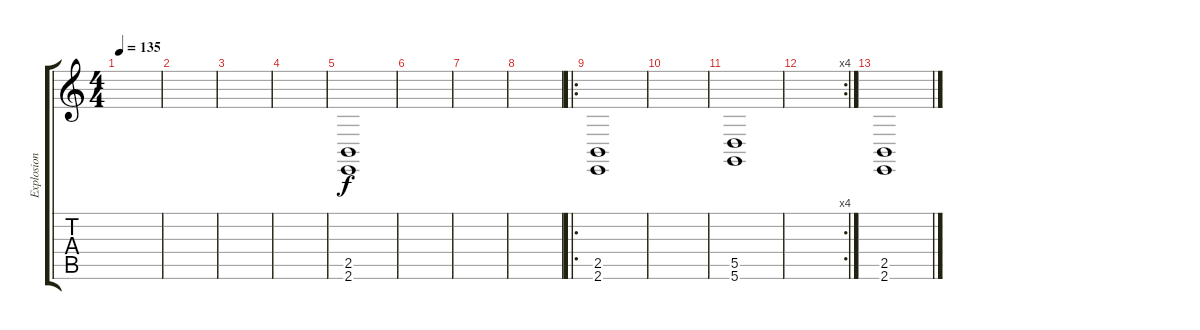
\track ("Explosion" "Explosion") {instrument gunshot}
\staff {score tabs}
\tuning (E4 B3 G3 D3 A2 D2) {hide}
\ts (4 4)
\tempo 135
\clef g2
\ks c
|
|
|
|
(2.5 2.6).1 |
|
|
|
\ro
(2.5 2.6).1 |
|
(5.5 5.6).1 |
\rc 4
|
(2.5 2.6).1
